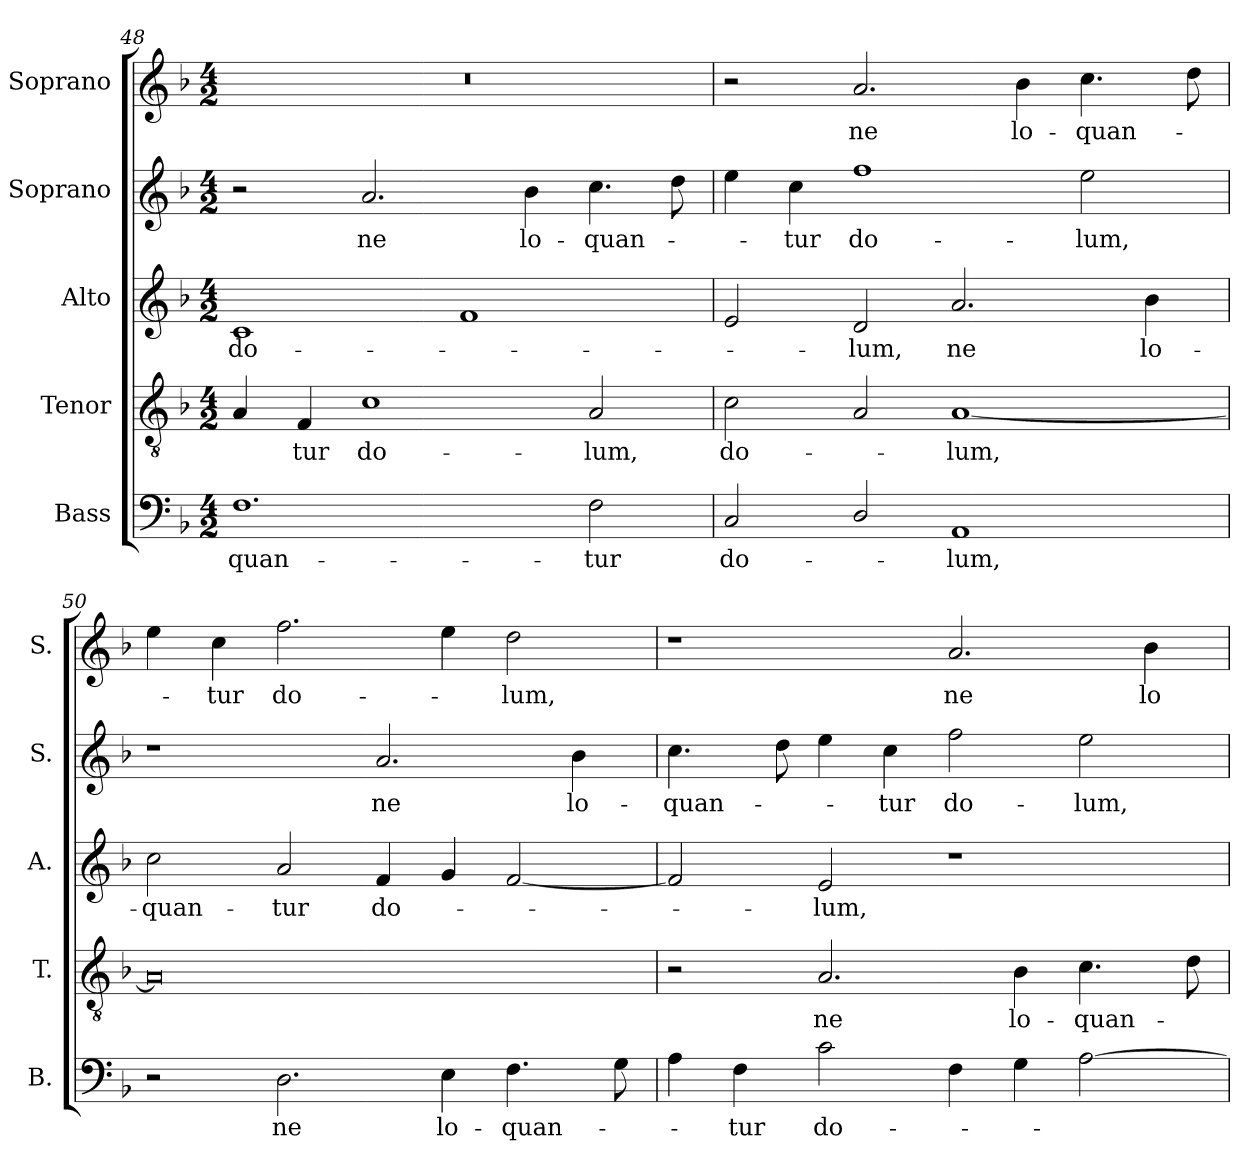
**kern	**text	**kern	**text	**kern	**text	**kern	**text	**kern	**text
*part5	*part5	*part4	*part4	*part3	*part3	*part2	*part2	*part1	*part1
*staff5	*staff5	*staff4	*staff4	*staff3	*staff3	*staff2	*staff2	*staff1	*staff1
*I"Bass	*	*I"Tenor	*	*I"Alto	*	*I"Soprano	*	*I"Soprano	*
*I'B.	*	*I'T.	*	*I'A.	*	*I'S.	*	*I'S.	*
*clefF4	*	*clefGv2	*	*clefG2	*	*clefG2	*	*clefG2	*
*	*	*ITrd7c12	*	*	*	*	*	*	*
*k[b-]	*	*k[b-]	*	*k[b-]	*	*k[b-]	*	*k[b-]	*
*F:	*	*F:	*	*F:	*	*F:	*	*F:	*
*M4/2	*	*M4/2	*	*M4/2	*	*M4/2	*	*M4/2	*
=48	=48	=48	=48	=48	=48	=48	=48	=48	=48
!	!LO:LY:b:color=#000000	!	!	!	!	!	!	!	!
!	!	!	!	!	!LO:LY:b:color=#000000	!	!	!LO:N:vis=1	!
1.Fi	-quan-	4AAi/	.	1ci	do-	2r	.	0r	.
!	!	!	!LO:LY:b:color=#000000	!	!	!	!	!	!
.	.	4FFi/	-tur	.	.	.	.	.	.
!	!	!	!LO:LY:b:color=#000000	!	!	!	!	!	!
!	!	!	!	!	!	!	!LO:LY:b:color=#000000	!	!
.	.	1Ci	do-	.	.	2.ai/	ne	.	.
.	.	.	.	1fi	.	.	.	.	.
!	!	!	!	!	!	!	!LO:LY:b:color=#000000	!	!
.	.	.	.	.	.	4b-i\	lo-	.	.
!	!LO:LY:b:color=#000000	!	!	!	!	!	!	!	!
!	!	!	!LO:LY:b:color=#000000	!	!	!	!	!	!
!	!	!	!	!	!	!	!LO:LY:b:color=#000000	!	!
2Fi\	-tur	2AAi/	-lum,	.	.	4.cci\	-quan-	.	.
.	.	.	.	.	.	8ddi\	.	.	.
=49	=49	=49	=49	=49	=49	=49	=49	=49	=49
!	!LO:LY:b:color=#000000	!	!	!	!	!	!	!	!
!	!	!	!LO:LY:b:color=#000000	!	!	!	!	!	!
2Ci/	do-	2Ci\	do-	2ei/	.	4eei\	.	2r	.
!	!	!	!	!	!	!	!LO:LY:b:color=#000000	!	!
.	.	.	.	.	.	4cci\	-tur	.	.
!	!	!	!	!	!LO:LY:b:color=#000000	!	!	!	!
!	!	!	!	!	!	!	!LO:LY:b:color=#000000	!	!
!	!	!	!	!	!	!	!	!	!LO:LY:b:color=#000000
2Di/	.	2AAi/	.	2di/	-lum,	1ffi	do-	2.ai/	ne
!	!LO:LY:b:color=#000000	!	!	!	!	!	!	!	!
!	!	!	!LO:LY:b:color=#000000	!	!	!	!	!	!
!	!	!	!	!	!LO:LY:b:color=#000000	!	!	!	!
1AAi	-lum,	[1AAi	-lum,	2.ai/	ne	.	.	.	.
!	!	!	!	!	!	!	!	!	!LO:LY:b:color=#000000
.	.	.	.	.	.	.	.	4b-i\	lo-
!	!	!	!	!	!	!	!LO:LY:b:color=#000000	!	!
!	!	!	!	!	!	!	!	!	!LO:LY:b:color=#000000
.	.	.	.	.	.	2eei\	-lum,	4.cci\	-quan-
!	!	!	!	!	!LO:LY:b:color=#000000	!	!	!	!
.	.	.	.	4b-i\	lo-	.	.	.	.
.	.	.	.	.	.	.	.	8ddi\	.
=50	=50	=50	=50	=50	=50	=50	=50	=50	=50
!	!	!	!	!	!LO:LY:b:color=#000000	!	!	!	!
2r	.	0AAi]	.	2cci\	-quan-	1r	.	4eei\	.
!	!	!	!	!	!	!	!	!	!LO:LY:b:color=#000000
.	.	.	.	.	.	.	.	4cci\	-tur
!	!LO:LY:b:color=#000000	!	!	!	!	!	!	!	!
!	!	!	!	!	!LO:LY:b:color=#000000	!	!	!	!
!	!	!	!	!	!	!	!	!	!LO:LY:b:color=#000000
2.Di\	ne	.	.	2ai/	-tur	.	.	2.ffi\	do-
!	!	!	!	!	!LO:LY:b:color=#000000	!	!	!	!
!	!	!	!	!	!	!	!LO:LY:b:color=#000000	!	!
.	.	.	.	4fi/	do-	2.ai/	ne	.	.
!	!LO:LY:b:color=#000000	!	!	!	!	!	!	!	!
4Ei\	lo-	.	.	4gi/	.	.	.	4eei\	.
!	!LO:LY:b:color=#000000	!	!	!	!	!	!	!	!
!	!	!	!	!	!	!	!	!	!LO:LY:b:color=#000000
4.Fi\	-quan-	.	.	[2fi/	.	.	.	2ddi\	-lum,
!	!	!	!	!	!	!	!LO:LY:b:color=#000000	!	!
.	.	.	.	.	.	4b-i\	lo-	.	.
8Gi\	.	.	.	.	.	.	.	.	.
!!LO:LB:g=z
=51	=51	=51	=51	=51	=51	=51	=51	=51	=51
!	!	!	!	!	!	!	!LO:LY:b:color=#000000	!	!
4Ai\	.	2r	.	2fi/]	.	4.cci\	-quan-	1r	.
!	!LO:LY:b:color=#000000	!	!	!	!	!	!	!	!
4Fi\	-tur	.	.	.	.	.	.	.	.
.	.	.	.	.	.	8ddi\	.	.	.
!	!LO:LY:b:color=#000000	!	!	!	!	!	!	!	!
!	!	!	!LO:LY:b:color=#000000	!	!	!	!	!	!
!	!	!	!	!	!LO:LY:b:color=#000000	!	!	!	!
2ci\	do-	2.AAi/	ne	2ei/	-lum,	4eei\	.	.	.
!	!	!	!	!	!	!	!LO:LY:b:color=#000000	!	!
.	.	.	.	.	.	4cci\	-tur	.	.
!	!	!	!	!	!	!	!LO:LY:b:color=#000000	!	!
!	!	!	!	!	!	!	!	!	!LO:LY:b:color=#000000
4Fi\	.	.	.	1r	.	2ffi\	do-	2.ai/	ne
!	!	!	!LO:LY:b:color=#000000	!	!	!	!	!	!
4Gi\	.	4BB-i\	lo-	.	.	.	.	.	.
!	!	!	!LO:LY:b:color=#000000	!	!	!	!	!	!
!	!	!	!	!	!	!	!LO:LY:b:color=#000000	!	!
[2Ai\	.	4.Ci\	-quan-	.	.	2eei\	-lum,	.	.
!	!	!	!	!	!	!	!	!	!LO:LY:b:color=#000000
.	.	.	.	.	.	.	.	4b-i\	lo-
.	.	8Di\	.	.	.	.	.	.	.
=	=	=	=	=	=	=	=	=	=
*-	*-	*-	*-	*-	*-	*-	*-	*-	*-
